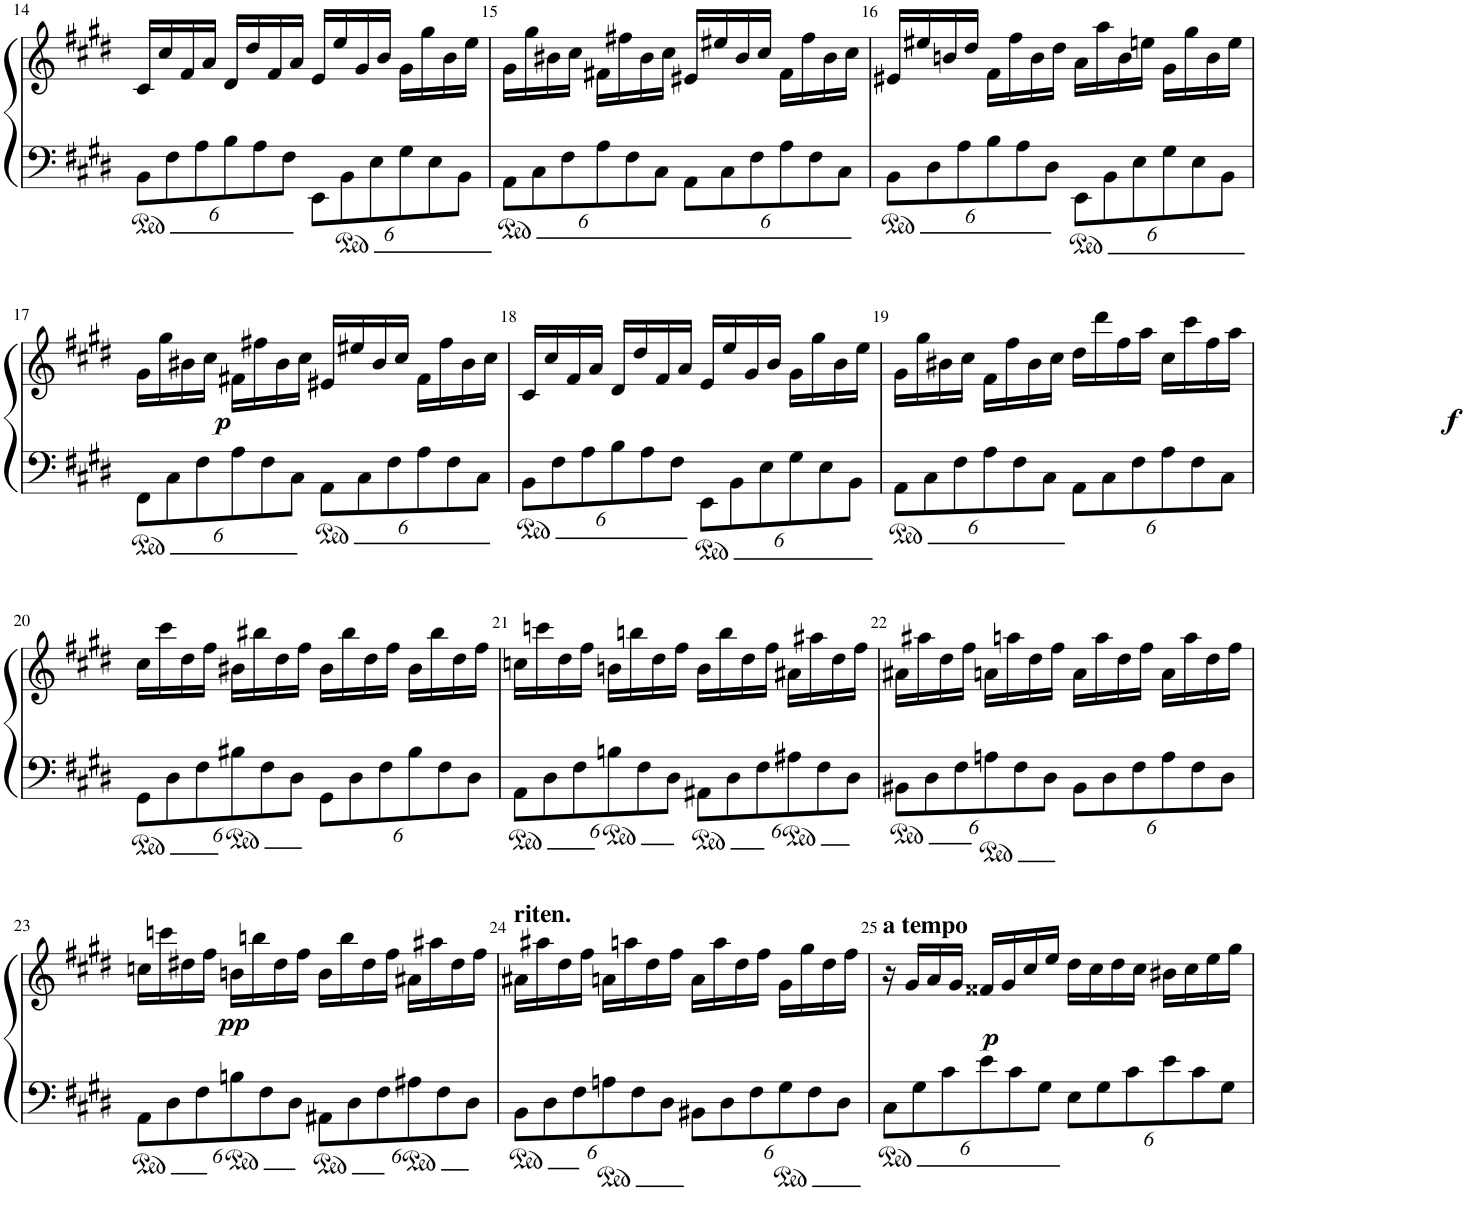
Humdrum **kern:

**kern	**kern	**dynam
*part1	*part1	*part1
*staff2	*staff1	*staff1/2
*I"Piano	*	*
*I'Pno	*	*
!!LO:PB:g=z
*clefF4	*clefG2	*
*k[f#c#g#d#]	*k[f#c#g#d#]	*
*M4/4	*M4/4	*
*met(c)	*met(c)	*
*Xbrackettup	*	*
=14	=14	=14
12BB\L	16c#/LL	.
.	16cc#/	.
12F#\	.	.
.	16f#/	.
12A\	.	.
.	16a/JJ	.
12B\	16d#/LL	.
.	16dd#/	.
12A\	.	.
.	16f#/	.
12F#\J	.	.
.	16a/JJ	.
12EE\L	16e/LL	.
.	16ee/	.
12BB\	.	.
.	16g#/	.
12E\	.	.
.	16b/JJ	.
12G#\	16g#\LL	.
.	16gg#\	.
12E\	.	.
.	16b\	.
12BB\J	.	.
.	16ee\JJ	.
=15	=15	=15
12AA\L	16g#\LL	.
.	16gg#\	.
12C#\	.	.
.	16b#X\	.
12F#\	.	.
.	16cc#\JJ	.
12A\	16f#X\LL	.
.	16ff#X\	.
12F#\	.	.
.	16b#\	.
12C#\J	.	.
.	16cc#\JJ	.
12AA\L	16e#X/LL	.
.	16ee#X/	.
12C#\	.	.
.	16b#/	.
12F#\	.	.
.	16cc#/JJ	.
12A\	16f#\LL	.
.	16ff#\	.
12F#\	.	.
.	16b#\	.
12C#\J	.	.
.	16cc#\JJ	.
=16	=16	=16
12BB\L	16e#X/LL	.
.	16ee#X/	.
12D#\	.	.
.	16bn/	.
12A\	.	.
.	16dd#/JJ	.
12B\	16f#\LL	.
.	16ff#\	.
12A\	.	.
.	16b\	.
12D#\J	.	.
.	16dd#\JJ	.
12EE\L	16a\LL	.
.	16aa\	.
12BB\	.	.
.	16b\	.
12E\	.	.
.	16een\JJ	.
12G#\	16g#\LL	.
.	16gg#\	.
12E\	.	.
.	16b\	.
12BB\J	.	.
.	16ee\JJ	.
!!LO:LB:g=z
=17	=17	=17
!	!	!LO:DY:b
12FF#\L	16g#\LL	p
.	16gg#\	.
12C#\	.	.
.	16b#X\	.
12F#\	.	.
.	16cc#\JJ	.
12A\	16f#X\LL	.
.	16ff#X\	.
12F#\	.	.
.	16b#\	.
12C#\J	.	.
.	16cc#\JJ	.
12AA\L	16e#X/LL	.
.	16ee#X/	.
12C#\	.	.
.	16b#/	.
12F#\	.	.
.	16cc#/JJ	.
12A\	16f#\LL	.
.	16ff#\	.
12F#\	.	.
.	16b#\	.
12C#\J	.	.
.	16cc#\JJ	.
=18	=18	=18
12BB\L	16c#/LL	.
.	16cc#/	.
12F#\	.	.
.	16f#/	.
12A\	.	.
.	16a/JJ	.
12B\	16d#/LL	.
.	16dd#/	.
12A\	.	.
.	16f#/	.
12F#\J	.	.
.	16a/JJ	.
12EE\L	16e/LL	.
.	16ee/	.
12BB\	.	.
.	16g#/	.
12E\	.	.
.	16b/JJ	.
12G#\	16g#\LL	.
.	16gg#\	.
12E\	.	.
.	16b\	.
12BB\J	.	.
.	16ee\JJ	.
=19	=19	=19
12AA\L	16g#\LL	.
.	16gg#\	.
12C#\	.	.
.	16b#X\	.
12F#\	.	.
.	16cc#\JJ	.
12A\	16f#\LL	.
.	16ff#\	.
12F#\	.	.
.	16b#\	.
12C#\J	.	.
.	16cc#\JJ	.
!	!	!LO:DY:b
12AA\L	16dd#\LL	f
.	16ddd#\	.
12C#\	.	.
.	16ff#\	.
12F#\	.	.
.	16aa\JJ	.
12A\	16cc#\LL	.
.	16ccc#\	.
12F#\	.	.
.	16ff#\	.
12C#\J	.	.
.	16aa\JJ	.
!!LO:LB:g=z
=20	=20	=20
12GG#\L	16cc#\LL	.
.	16ccc#\	.
12D#\	.	.
.	16dd#\	.
12F#\	.	.
.	16ff#\JJ	.
12B#X\	16b#X\LL	.
.	16bb#X\	.
12F#\	.	.
.	16dd#\	.
12D#\J	.	.
.	16ff#\JJ	.
12GG#\L	16b#\LL	.
.	16bb#\	.
12D#\	.	.
.	16dd#\	.
12F#\	.	.
.	16ff#\JJ	.
12B#\	16b#\LL	.
.	16bb#\	.
12F#\	.	.
.	16dd#\	.
12D#\J	.	.
.	16ff#\JJ	.
=21	=21	=21
12AA\L	16ccn\LL	.
.	16cccn\	.
12D#\	.	.
.	16dd#\	.
12F#\	.	.
.	16ff#\JJ	.
12Bn\	16bn\LL	.
.	16bbn\	.
12F#\	.	.
.	16dd#\	.
12D#\J	.	.
.	16ff#\JJ	.
12AA#X\L	16b\LL	.
.	16bb\	.
12D#\	.	.
.	16dd#\	.
12F#\	.	.
.	16ff#\JJ	.
12A#X\	16a#X\LL	.
.	16aa#X\	.
12F#\	.	.
.	16dd#\	.
12D#\J	.	.
.	16ff#\JJ	.
=22	=22	=22
12BB#X\L	16a#X\LL	.
.	16aa#X\	.
12D#\	.	.
.	16dd#\	.
12F#\	.	.
.	16ff#\JJ	.
12An\	16an\LL	.
.	16aan\	.
12F#\	.	.
.	16dd#\	.
12D#\J	.	.
.	16ff#\JJ	.
12BB#\L	16a\LL	.
.	16aa\	.
12D#\	.	.
.	16dd#\	.
12F#\	.	.
.	16ff#\JJ	.
12A\	16a\LL	.
.	16aa\	.
12F#\	.	.
.	16dd#\	.
12D#\J	.	.
.	16ff#\JJ	.
!!LO:LB:g=z
=23	=23	=23
!	!	!LO:DY:b
12AA\L	16ccn\LL	pp
.	16cccn\	.
12D#\	.	.
.	16dd#X\	.
12F#\	.	.
.	16ff#\JJ	.
12Bn\	16bn\LL	.
.	16bbn\	.
12F#\	.	.
.	16dd#\	.
12D#\J	.	.
.	16ff#\JJ	.
12AA#X\L	16b\LL	.
.	16bb\	.
12D#\	.	.
.	16dd#\	.
12F#\	.	.
.	16ff#\JJ	.
12A#X\	16a#X\LL	.
.	16aa#X\	.
12F#\	.	.
.	16dd#\	.
12D#\J	.	.
.	16ff#\JJ	.
=24	=24	=24
!	!LO:TX:a:B:t=riten.	!
12BB\L	16a#X\LL	.
.	16aa#X\	.
12D#\	.	.
.	16dd#\	.
12F#\	.	.
.	16ff#\JJ	.
12An\	16an\LL	.
.	16aan\	.
12F#\	.	.
.	16dd#\	.
12D#\J	.	.
.	16ff#\JJ	.
12BB#X\L	16a\LL	.
.	16aa\	.
12D#\	.	.
.	16dd#\	.
12F#\	.	.
.	16ff#\JJ	.
12G#\	16g#\LL	.
.	16gg#\	.
12F#\	.	.
.	16dd#\	.
12D#\J	.	.
.	16ff#\JJ	.
=25	=25	=25
!	!LO:TX:a:B:t=a tempo	!
!	!	!LO:DY:b
12C#\L	16r	p
.	16g#/LL	.
12G#\	.	.
.	16a/	.
12c#\	.	.
.	16g#/JJ	.
12e\	16f##X/LL	.
.	16g#/	.
12c#\	.	.
.	16cc#/	.
12G#\J	.	.
.	16ee/JJ	.
12E\L	16dd#\LL	.
.	16cc#\	.
12G#\	.	.
.	16dd#\	.
12c#\	.	.
.	16cc#\JJ	.
12e\	16b#X\LL	.
.	16cc#\	.
12c#\	.	.
.	16ee\	.
12G#\J	.	.
.	16gg#\JJ	.
=	=	=
*-	*-	*-
